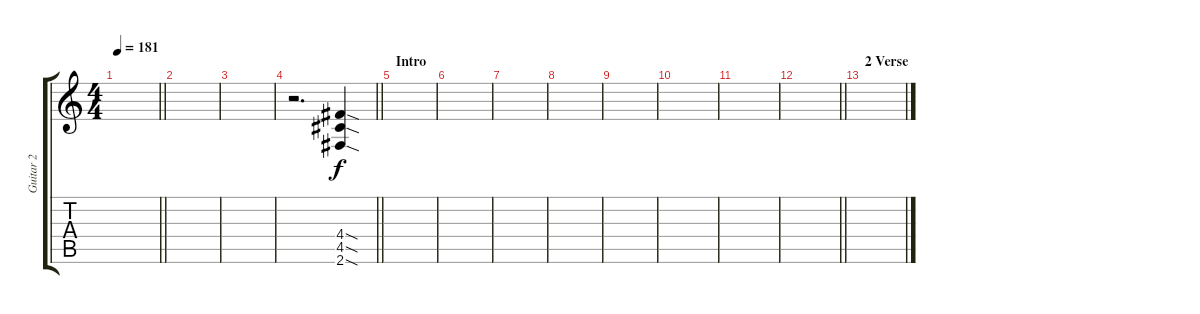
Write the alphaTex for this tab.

\track ("Guitar 2" "Guitar 2") {instrument distortionguitar}
\staff {score tabs}
\tuning (E4 B3 G3 D3 A2 E2) {hide}
\ts (4 4)
\tempo 181
\clef g2
\barLineRight lightlight
\ks c
|
|
|
\barLineRight lightlight
r.2{d} (4.4{sod} 4.5{sod} 2.6{sod}).4 |
\section ("" "Intro")
|
|
|
|
|
|
|
\barLineRight lightlight
|
\section ("" "2 Verse")
